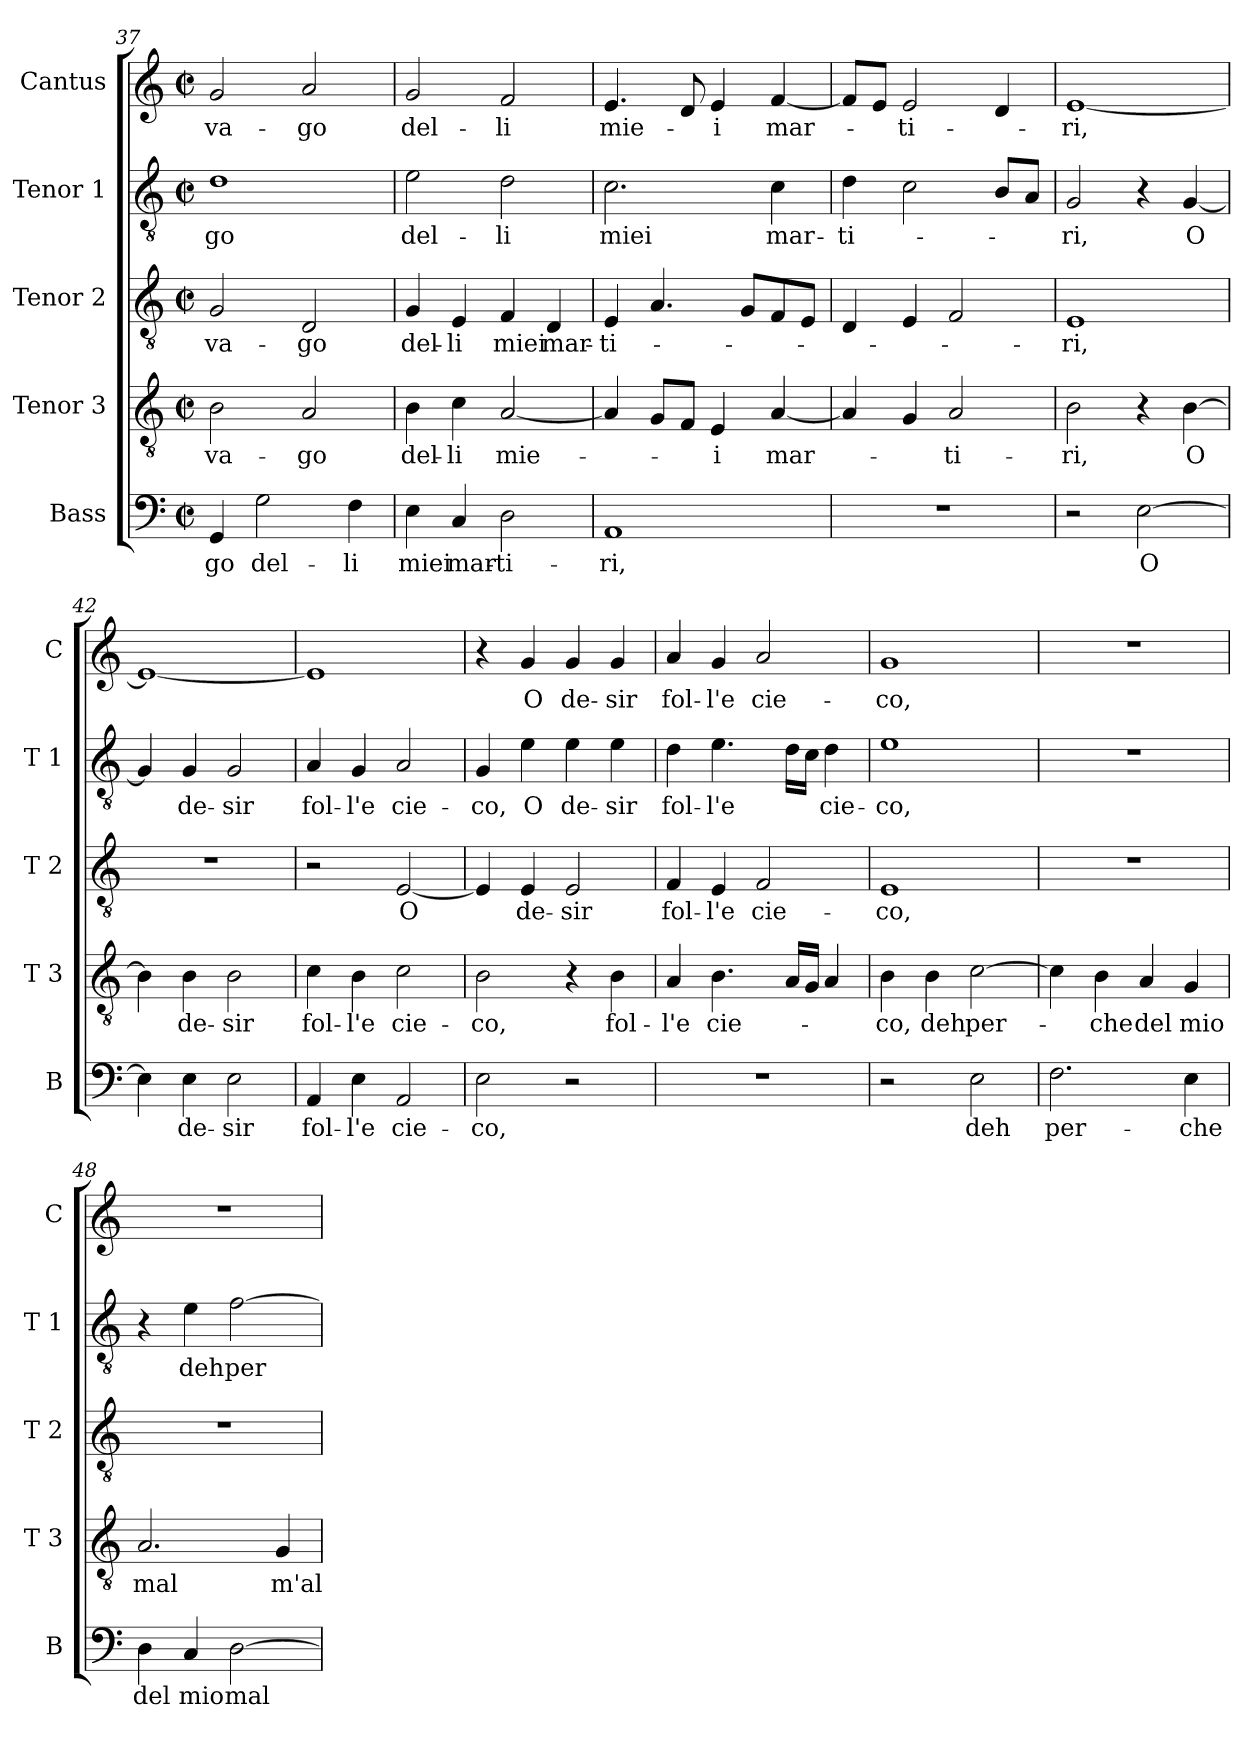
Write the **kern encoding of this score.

**kern	**text	**kern	**text	**kern	**text	**kern	**text	**kern	**text
*part5	*part5	*part4	*part4	*part3	*part3	*part2	*part2	*part1	*part1
*staff5	*staff5	*staff4	*staff4	*staff3	*staff3	*staff2	*staff2	*staff1	*staff1
*I"Bass	*	*I"Tenor 3	*	*I"Tenor 2	*	*I"Tenor 1	*	*I"Cantus	*
*I'B	*	*I'T 3	*	*I'T 2	*	*I'T 1	*	*I'C	*
!!LO:LB:g=z
*clefF4	*	*clefGv2	*	*clefGv2	*	*clefGv2	*	*clefG2	*
*k[]	*	*k[]	*	*k[]	*	*k[]	*	*k[]	*
*C:	*	*C:	*	*C:	*	*C:	*	*C:	*
*M2/2	*	*M2/2	*	*M2/2	*	*M2/2	*	*M2/2	*
*met(c|)	*	*met(c|)	*	*met(c|)	*	*met(c|)	*	*met(c|)	*
=37	=37	=37	=37	=37	=37	=37	=37	=37	=37
4GG/	-go	2B\	va-	2G/	va-	1d	-go	2g/	va-
2G\	del-	.	.	.	.	.	.	.	.
.	.	2A/	-go	2D/	-go	.	.	2a/	-go
4F\	-li	.	.	.	.	.	.	.	.
=38	=38	=38	=38	=38	=38	=38	=38	=38	=38
4E\	miei	4B\	del-	4G/	del-	2e\	del-	2g/	del-
4C/	mar-	4c\	-li	4E/	-li	.	.	.	.
2D\	-ti-	[2A/	mie-	4F/	miei	2d\	-li	2f/	-li
.	.	.	.	4D/	mar-	.	.	.	.
=39	=39	=39	=39	=39	=39	=39	=39	=39	=39
1AA	-ri,	4A/]	.	4E/	-ti-	2.c\	miei	4.e/	mie-
.	.	8G/L	.	4.A/	.	.	.	.	.
.	.	8F/J	.	.	.	.	.	8d/	.
.	.	4E/	-i	.	.	.	.	4e/	-i
.	.	.	.	8G/L	.	.	.	.	.
.	.	[4A/	mar-	8F/	.	4c\	mar-	[4f/	mar-
.	.	.	.	8E/J	.	.	.	.	.
=40	=40	=40	=40	=40	=40	=40	=40	=40	=40
1r	.	4A/]	.	4D/	.	4d\	-ti-	8f/L]	.
.	.	.	.	.	.	.	.	8e/J	.
.	.	4G/	.	4E/	.	2c\	.	2e/	-ti-
.	.	2A/	-ti-	2F/	.	.	.	.	.
.	.	.	.	.	.	8B/L	.	4d/	.
.	.	.	.	.	.	8A/J	.	.	.
=41	=41	=41	=41	=41	=41	=41	=41	=41	=41
2r	.	2B\	-ri,	1E	-ri,	2G/	-ri,	[1e	-ri,
[2E\	O	4r	.	.	.	4r	.	.	.
.	.	[4B\	O	.	.	[4G/	O	.	.
!!LO:PB:g=z
=42	=42	=42	=42	=42	=42	=42	=42	=42	=42
4E\]	.	4B\]	.	1r	.	4G/]	.	1e_	.
4E\	de-	4B\	de-	.	.	4G/	de-	.	.
2E\	-sir	2B\	-sir	.	.	2G/	-sir	.	.
=43	=43	=43	=43	=43	=43	=43	=43	=43	=43
4AA/	fol-	4c\	fol-	2r	.	4A/	fol-	1e]	.
4E\	-l'e	4B\	-l'e	.	.	4G/	-l'e	.	.
2AA/	cie-	2c\	cie-	[2E/	O	2A/	cie-	.	.
=44	=44	=44	=44	=44	=44	=44	=44	=44	=44
2E\	-co,	2B\	-co,	4E/]	.	4G/	-co,	4r	.
.	.	.	.	4E/	de-	4e\	O	4g/	O
2r	.	4r	.	2E/	-sir	4e\	de-	4g/	de-
.	.	4B\	fol-	.	.	4e\	-sir	4g/	-sir
=45	=45	=45	=45	=45	=45	=45	=45	=45	=45
1r	.	4A/	-l'e	4F/	fol-	4d\	fol-	4a/	fol-
.	.	4.B\	cie-	4E/	-l'e	4.e\	-l'e	4g/	-l'e
.	.	.	.	2F/	cie-	.	.	2a/	cie-
.	.	16A/LL	.	.	.	16d\LL	.	.	.
.	.	16G/JJ	.	.	.	16c\JJ	.	.	.
.	.	4A/	.	.	.	4d\	cie-	.	.
=46	=46	=46	=46	=46	=46	=46	=46	=46	=46
2r	.	4B\	-co,	1E	-co,	1e	-co,	1g	-co,
.	.	4B\	deh	.	.	.	.	.	.
2E\	deh	[2c\	per-	.	.	.	.	.	.
!!LO:LB:g=z
=47	=47	=47	=47	=47	=47	=47	=47	=47	=47
2.F\	per-	4c\]	.	1r	.	1r	.	1r	.
.	.	4B\	-che	.	.	.	.	.	.
.	.	4A/	del	.	.	.	.	.	.
4E\	-che	4G/	mio	.	.	.	.	.	.
=48	=48	=48	=48	=48	=48	=48	=48	=48	=48
4D\	del	2.A/	mal	1r	.	4r	.	1r	.
4C/	mio	.	.	.	.	4e\	deh	.	.
[2D\	mal	.	.	.	.	[2f\	per-	.	.
.	.	4G/	m'al-	.	.	.	.	.	.
=	=	=	=	=	=	=	=	=	=
*-	*-	*-	*-	*-	*-	*-	*-	*-	*-
